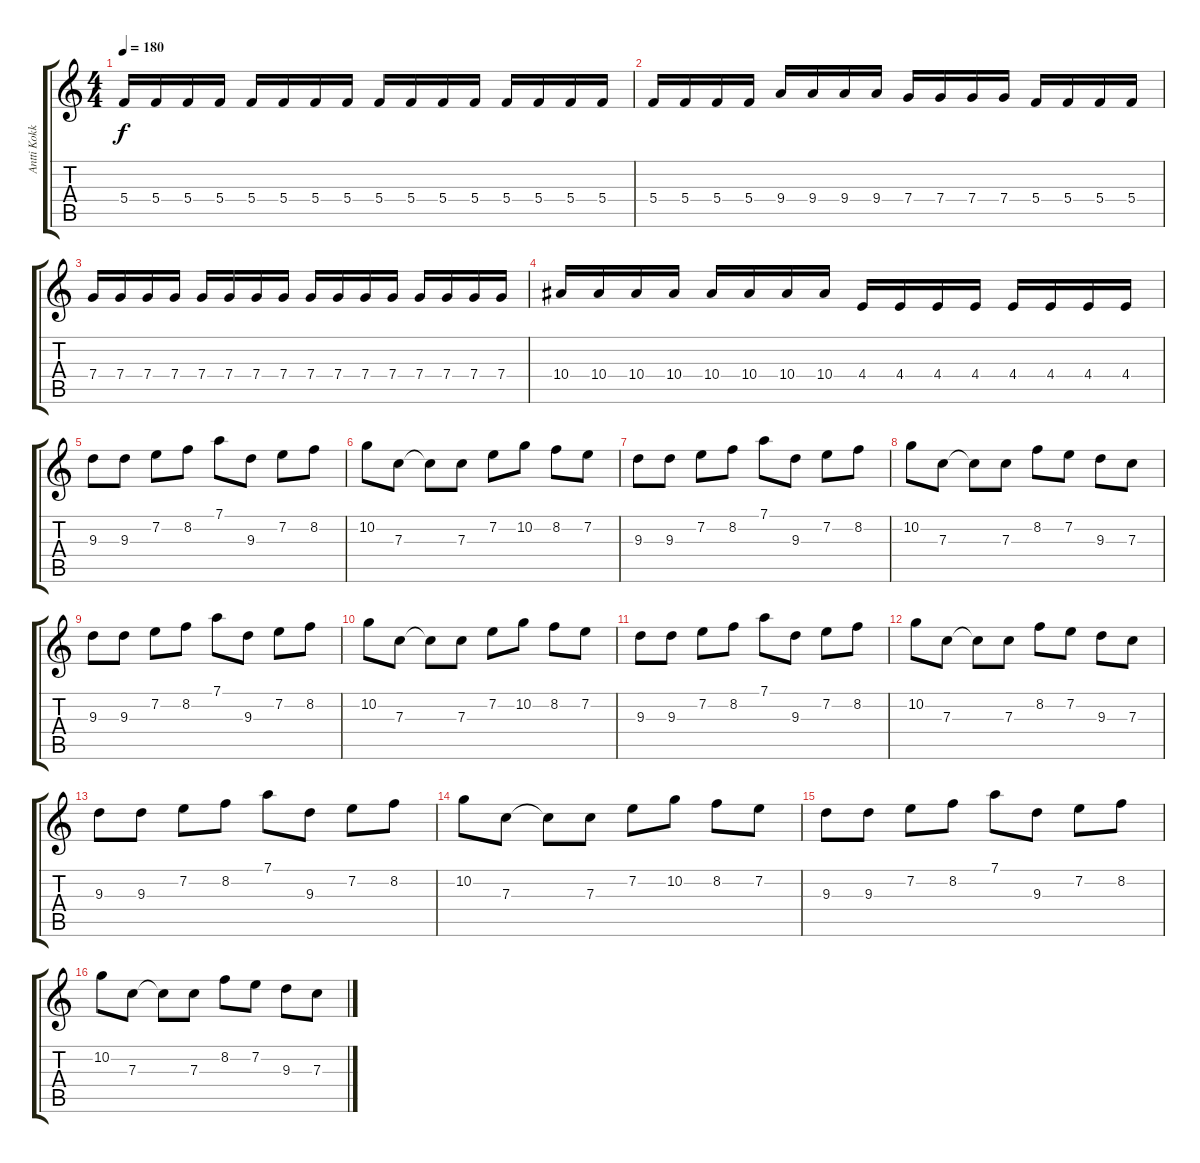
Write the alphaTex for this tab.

\track ("Antti Kokko - Lead Guitar" "Antti Kokk") {instrument distortionguitar}
\staff {score tabs}
\tuning (D4 A3 F3 C3 G2 D2) {hide}
\ts (4 4)
\tempo 180
\clef g2
\ks c
5.4.16{dy f} 5.4.16 5.4.16 5.4.16 5.4.16 5.4.16 5.4.16 5.4.16 5.4.16 5.4.16 5.4.16 5.4.16 5.4.16 5.4.16 5.4.16 5.4.16 |
5.4.16 5.4.16 5.4.16 5.4.16 9.4.16 9.4.16 9.4.16 9.4.16 7.4.16 7.4.16 7.4.16 7.4.16 5.4.16 5.4.16 5.4.16 5.4.16 |
7.4.16 7.4.16 7.4.16 7.4.16 7.4.16 7.4.16 7.4.16 7.4.16 7.4.16 7.4.16 7.4.16 7.4.16 7.4.16 7.4.16 7.4.16 7.4.16 |
10.4.16 10.4.16 10.4.16 10.4.16 10.4.16 10.4.16 10.4.16 10.4.16 4.4.16 4.4.16 4.4.16 4.4.16 4.4.16 4.4.16 4.4.16 4.4.16 |
\section ("" "")
9.3.8 9.3.8 7.2.8 8.2.8 7.1.8 9.3.8 7.2.8 8.2.8 |
10.2.8 7.3.8 7.3{t}.8 7.3.8 7.2.8 10.2.8 8.2.8 7.2.8 |
9.3.8 9.3.8 7.2.8 8.2.8 7.1.8 9.3.8 7.2.8 8.2.8 |
10.2.8 7.3.8 7.3{t}.8 7.3.8 8.2.8 7.2.8 9.3.8 7.3.8 |
9.3.8 9.3.8 7.2.8 8.2.8 7.1.8 9.3.8 7.2.8 8.2.8 |
10.2.8 7.3.8 7.3{t}.8 7.3.8 7.2.8 10.2.8 8.2.8 7.2.8 |
9.3.8 9.3.8 7.2.8 8.2.8 7.1.8 9.3.8 7.2.8 8.2.8 |
10.2.8 7.3.8 7.3{t}.8 7.3.8 8.2.8 7.2.8 9.3.8 7.3.8 |
9.3.8 9.3.8 7.2.8 8.2.8 7.1.8 9.3.8 7.2.8 8.2.8 |
10.2.8 7.3.8 7.3{t}.8 7.3.8 7.2.8 10.2.8 8.2.8 7.2.8 |
9.3.8 9.3.8 7.2.8 8.2.8 7.1.8 9.3.8 7.2.8 8.2.8 |
10.2.8 7.3.8 7.3{t}.8 7.3.8 8.2.8 7.2.8 9.3.8 7.3.8
